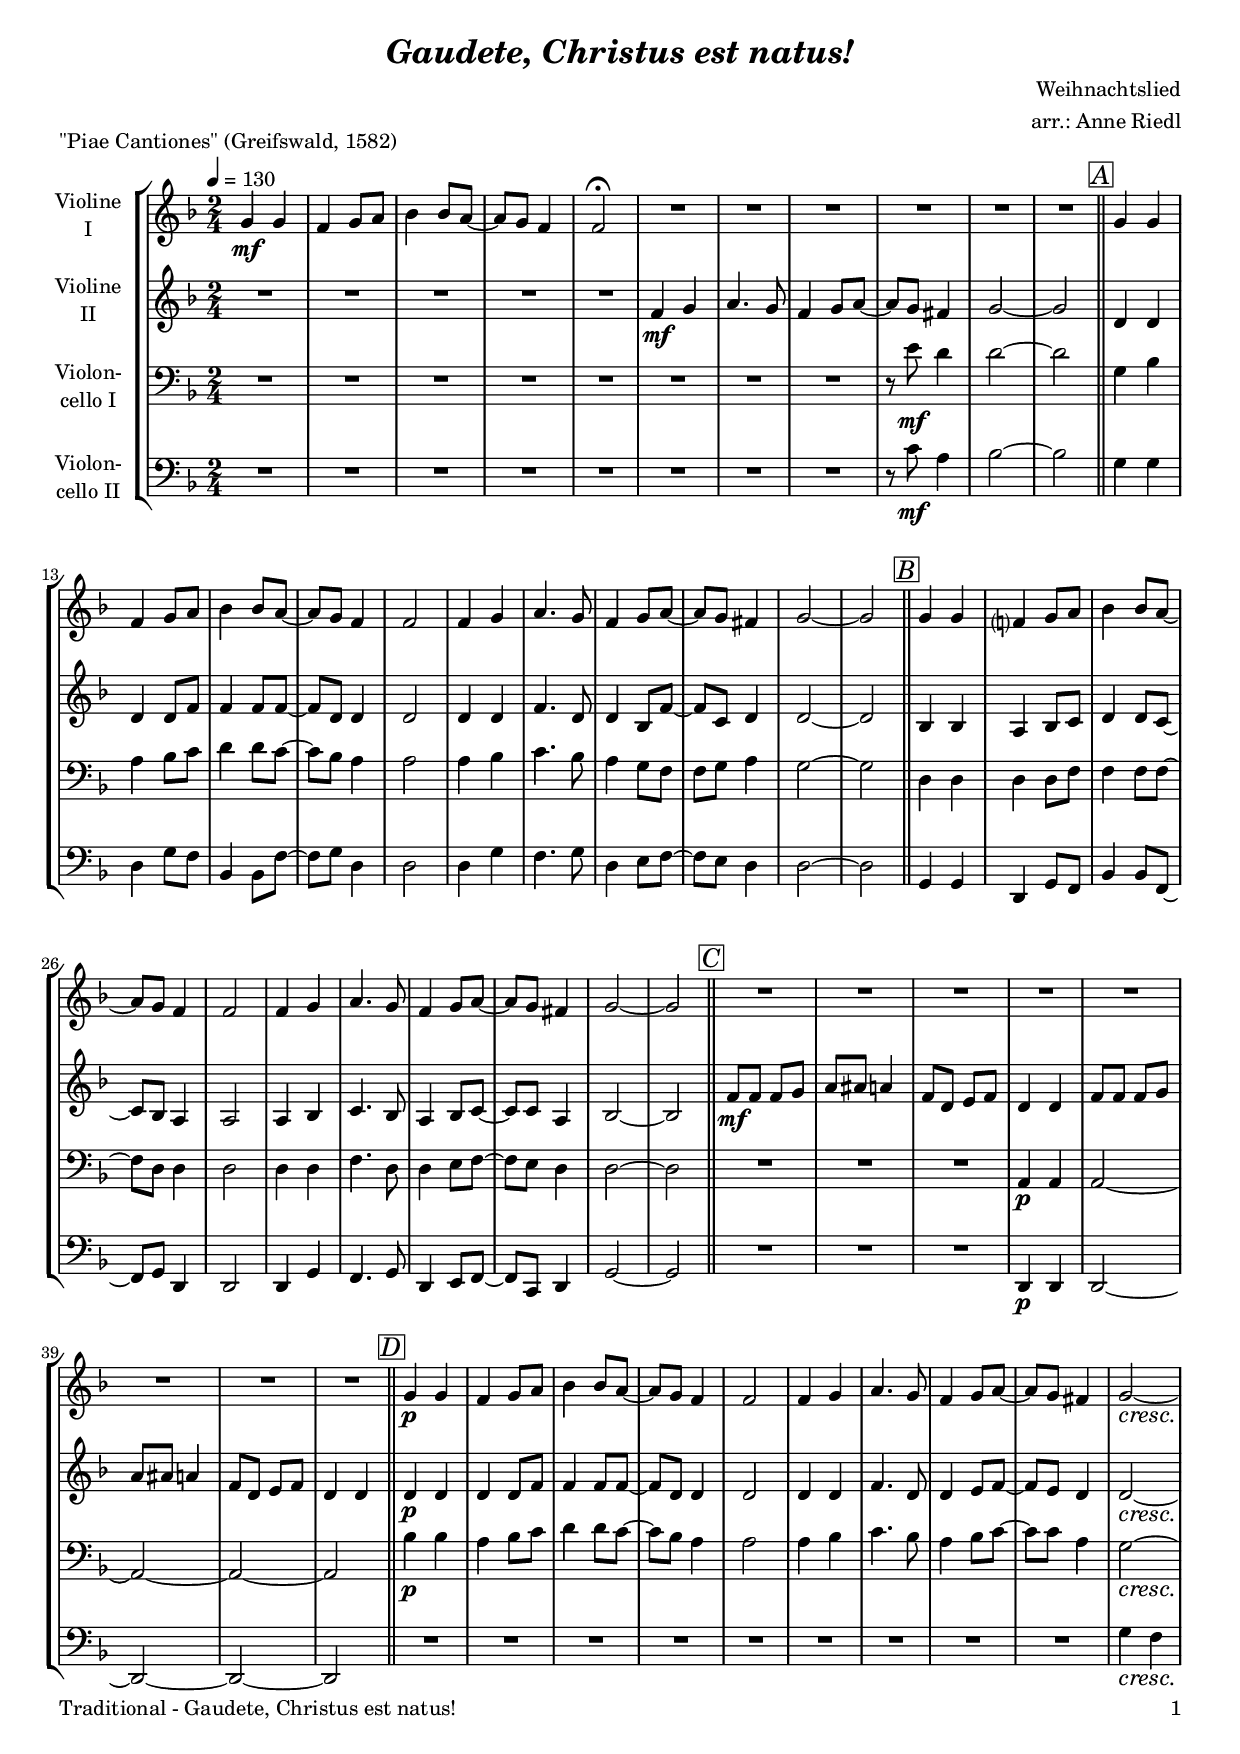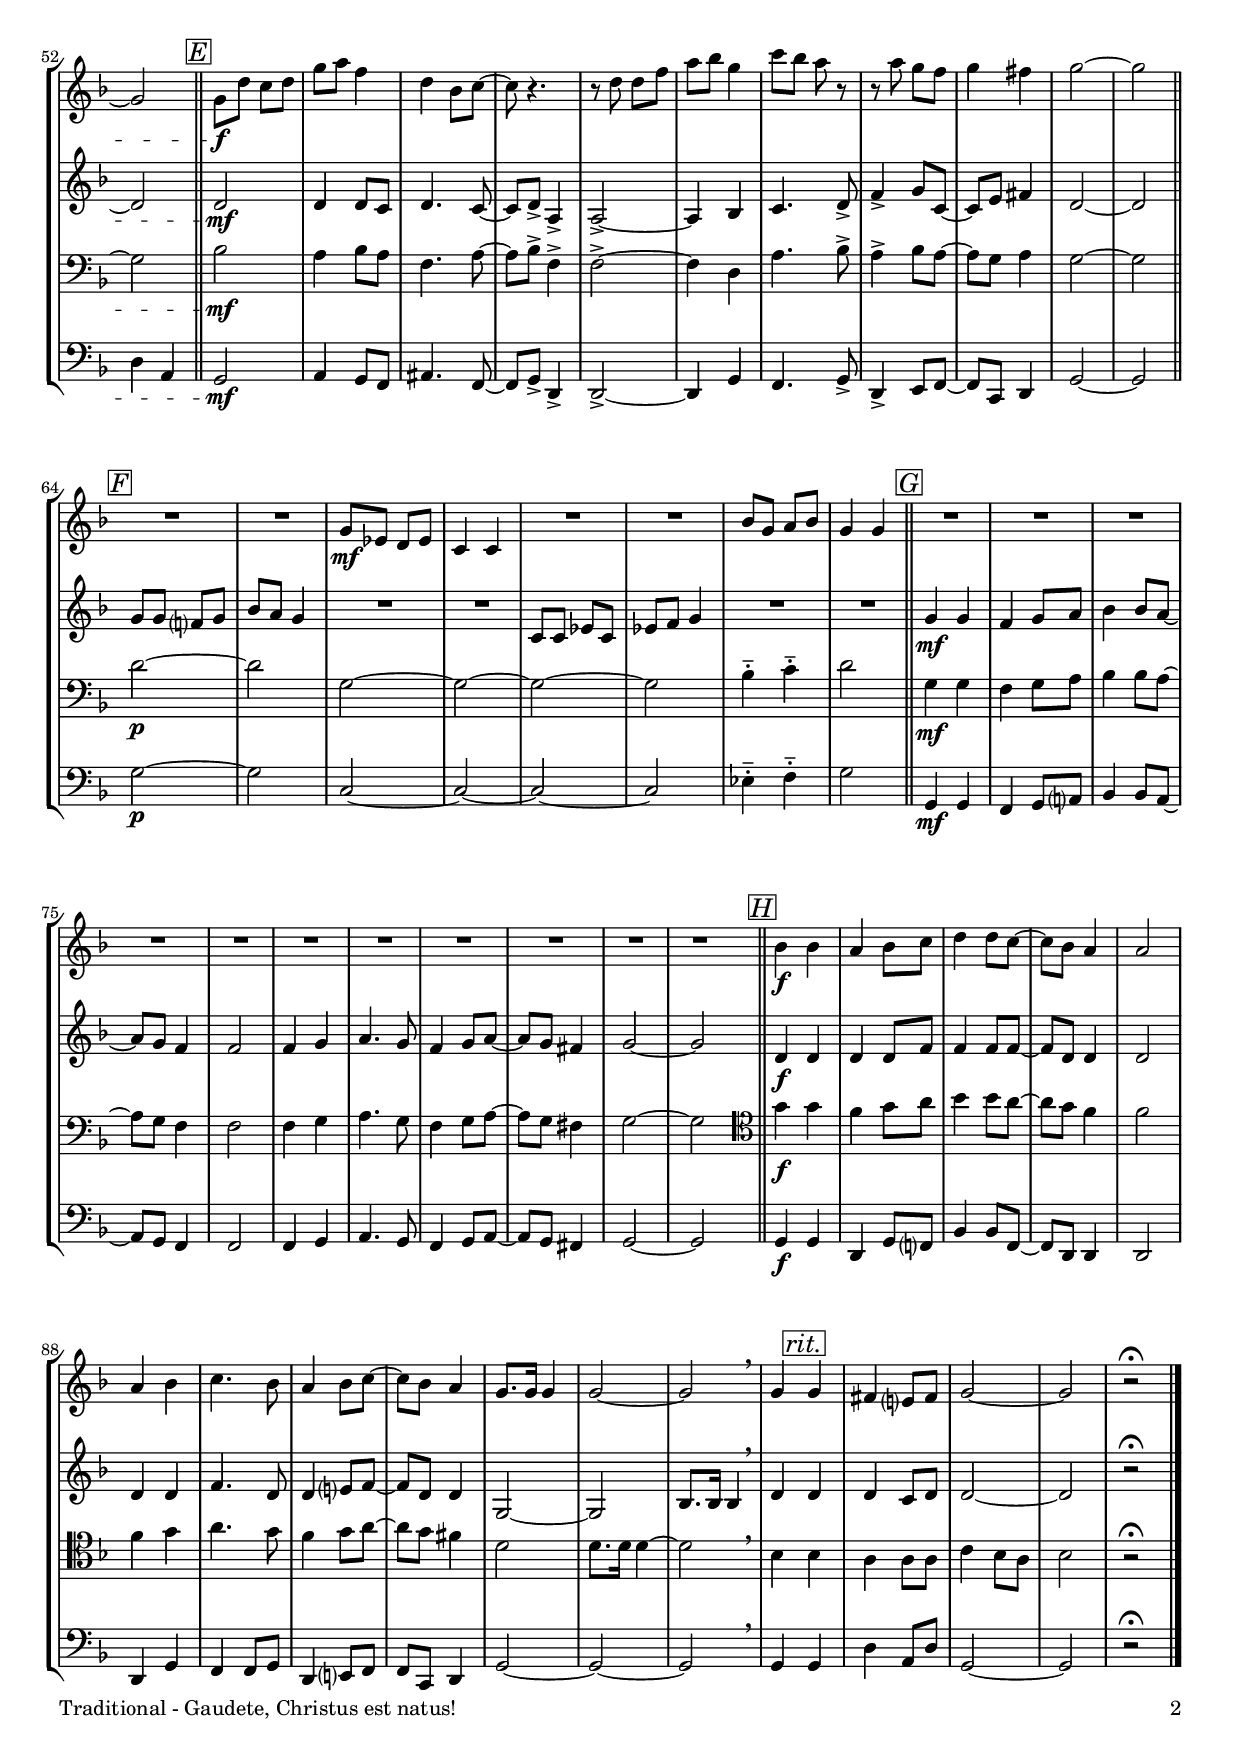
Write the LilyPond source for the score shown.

\version "2.22.0"
\include "deutsch.ly"

#(set-global-staff-size 18)

\header {
  title     = \markup \bold \italic "Gaudete, Christus est natus!"
  composer  = "Weihnachtslied"
  arranger  = "arr.: Anne Riedl"
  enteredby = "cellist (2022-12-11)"
  piece     = "\"Piae Cantiones\" (Greifswald, 1582)"
}

voiceconsts = {
  \key f \major
  \time 2/4
  \clef "treble"
%  \numericTimeSignature
  \compressEmptyMeasures
  % Set default beaming for all staves
  \set Timing.beamExceptions = #'()
  \set Timing.baseMoment     = #(ly:make-moment 1 4)
  \set Timing.beatStructure  = #'(1 1 1)
  \tempo 4=130
}

boxa = { \bar "||" \mark \markup \box \italic "A" }
boxb = { \bar "||" \mark \markup \box \italic "B" }
boxc = { \bar "||" \mark \markup \box \italic "C" }
boxd = { \bar "||" \mark \markup \box \italic "D" }
boxe = { \bar "||" \mark \markup \box \italic "E" }
boxf = { \bar "||" \mark \markup \box \italic "F" }
boxg = { \bar "||" \mark \markup \box \italic "G" }
boxh = { \bar "||" \mark \markup \box \italic "H" }

rit = \mark \markup \box \italic "rit."

mivl = "violin"
miba = "cello"
mipz = "pizzicato strings"

va = \relative c'' {
  \voiceconsts

  g4\mf g
  f g8 a
  b4 b8 a~
  a g f4
  f2\fermata
  R2*6 \boxa
  g4 g
  f g8 a
  b4 b8 a~
  a g f4
  f2
  f4 g
  a4. g8
  f4 g8 a~

  a g fis4
  g2~
  g \boxb
  g4 g
  f? g8 a
  b4 b8 a~
  a g f4
  f2
  f4 g
  a4. g8
  f4 g8 a~
  a g fis4
  g2~
  g \boxc
  R2*8 \boxd

  g4\p g
  f g8 a
  b4 b8 a~
  a g f4
  f2
  f4 g
  a4. g8
  f4 g8 a~
  a g fis4
  g2~\cresc
  g \boxe
  g8\f d' c d
  g a f4
  d b8 c~

  c r4.
  r8 d d f
  a b g4
  c8 b a r
  r a g f
  g4 fis
  g2~
  g \boxf
  R2*2
  g,8\mf es d es
  c4 c
  R2*2

  b'8 g a b
  g4 g \boxg
  R2*11 \boxh
  b4\f b
  a b8 c
  d4 d8 c~
  c b a4
  a2
  a4 b
  c4. b8
  a4 b8 c~
  c b a4
  g8. g16 g4
  g2~
  g \breathe

  g4 \rit g
  fis e?8 fis
  g2~
  g
  r\fermata \bar "|."
}

vb = \relative c' {
  \voiceconsts

  R2*5
  f4\mf g
  a4. g8
  f4 g8 a~
  a g fis4
  g2~
  g \boxa
  d4 d
  d d8 f
  f4 f8 f~
  f d d4
  d2
  d4 d
  f4. d8

  d4 b8 f'~
  f c d4
  d2~
  d \boxb
  b4 b
  a b8 c
  d4 d8 c~
  c b a4
  a2
  a4 b
  c4. b8
  a4 b8 c~
  c c a4

  b2~
  b \boxc
  f'8\mf f f g
  a ais a4
  f8 d e f
  d4 d
  f8 f f g
  a ais a4
  f8 d e f
  d4 d \boxd
  d\p d
  d d8 f
  f4 f8 f~

  f d d4
  d2
  d4 d
  f4. d8
  d4 e8 f~
  f e d4
  d2~\cresc
  d \boxe
  d\mf
  d4 d8 c
  d4. c8~
  c d-> a4->
  a2~->
  a4 b
  c4. d8->

  f4-> g8 c,~
  c e fis4
  d2~
  d \boxf
  g8 g f? g
  b a g4
  R2*2
  c,8 c es c
  es f g4
  R2*2 \boxg
  g4\mf g
  f g8 a
  b4 b8 a~

  a g f4
  f2
  f4 g
  a4. g8
  f4 g8 a~
  a g fis4
  g2~
  g \boxh
  d4\f d
  d d8 f
  f4 f8 f~
  f d d4
  d2
  d4 d
  f4. d8

  d4 e?8 f~
  f d d4
  g,2~
  g
  b8. b16 b4 \breathe
  d \rit d
  d c8 d
  d2~
  d
  r\fermata \bar "|."
}

vc = \relative c' {
  \voiceconsts
  \clef "bass"

  R2*8
  r8 e\mf d4
  d2~
  d \boxa
  g,4 b
  a b8 c
  d4 d8 c~
  c b a4
  a2
  a4 b
  c4. b8
  a4 g8 f
  f g a4
  g2~
  g \boxb

  d4 d
  d d8 f
  f4 f8 f~
  f d d4
  d2
  d4 d
  f4. d8
  d4 e8 f~
  f e d4
  d2~
  d \boxc
  R2*3
  a4\p a
  a2~
  a~
  a~

  a \boxd
  b'4\p
  b a b8 c
  d4 d8 c~
  c b a4
  a2
  a4 b
  c4. b8
  a4 b8 c~
  c c a4
  g2~\cresc
  g \boxe
  b\mf
  a4 b8 a
  f4. a8~
  a b-> f4->

  f2~->
  f4 d
  a'4. b8->
  a4-> b8 a~
  a g a4
  g2~
  g \boxf
  d'~\p
  d
  g,~
  g~
  g~
  g
  b4---. c---.
  d2 \boxg
  g,4\mf g
  f g8 a

  b4 b8 a~
  a g f4
  f2
  f4 g
  a4. g8
  f4 g8 a~
  a g fis4
  g2~
  g \boxh \clef "tenor"
  g'4\f g
  f g8 a
  b4 b8 a~
  a g f4
  f2 f4 g

  a4. g8
  f4 g8 a~
  a g fis4
  d2
  d8. d16 d4~
  d2 \breathe
  b4 \rit b
  a a8 a
  c4 b8 a
  b2
  r\fermata \bar "|."
}

vd = \relative c' {
  \voiceconsts
  \clef "bass"

  R2*8
  r8 c\mf a4
  b2~
  b \boxa
  g4 g
  d g8 f
  b,4 b8 f'~
  f g d4
  d2
  d4 g
  f4. g8
  d4 e8 f~
  f e d4
  d2~
  d \boxb

  g,4 g
  d g8 f
  b4 b8 f~
  f g d4
  d2
  d4 g
  f4. g8
  d4 e8 f~
  f c d4
  g2~
  g \boxc
  R2*3
  d4\p d
  d2~
  d~

  d~
  d \boxd
  R2*9
  g'4\cresc f
  d a \boxe
  g2\mf
  a4 g8 f
  ais4. f8~
  f g-> d4->
  d2~->
  d4 g
  f4. g8->
  d4-> e8 f~
  f c d4
  g2~

  g \boxf
  g'~\p
  g
  c,~
  c~
  c~
  c
  es4---. f---.
  g2 \boxg
  g,4\mf g
  f g8 a?
  b4 b8 a~
  a g f4
  f2
  f4 g
  a4. g8
  f4 g8 a~

  a g fis4
  g2~
  g \boxh
  g4\f g
  d g8 f?
  b4 b8 f~
  f d d4
  d2
  d4 g
  f f8 g
  d4 e?8 f
  f c d4
  g2~
  g~
  g \breathe
  g4 \rit g
  d' a8 d
  g,2~
  g
  r\fermata \bar "|."
}


music = \new StaffGroup <<
      \new Staff {
	\set Staff.midiInstrument = \mivl
	\set Staff.instrumentName = \markup \center-column { "Violine" "I" }
	\transpose f f { \va }
      }

      \new Staff {
	\set Staff.midiInstrument = \mivl
	\set Staff.instrumentName = \markup \center-column { "Violine" "II" }
	\transpose f f { \vb }
      }

      \new Staff {
	\set Staff.midiInstrument = \miba
	\set Staff.instrumentName = \markup \center-column { "Violon-" "cello I" }
	\transpose f f { \vc }
      }

      \new Staff {
	\set Staff.midiInstrument = \miba
	\set Staff.instrumentName = \markup \center-column { "Violon-" "cello II" }
	\transpose f f { \vd }
      }
>>

\book {
   \paper {
    print-page-number = ##t
    print-first-page-number = ##t
    ragged-last-bottom = ##f
    oddHeaderMarkup = \markup \null
    evenHeaderMarkup = \markup \null
    oddFooterMarkup = \markup {
      \fill-line {
        \on-the-fly #print-page-number-check-first
        "Traditional - Gaudete, Christus est natus!" \fromproperty #'page:page-number-string
      }
    }
    evenFooterMarkup = \oddFooterMarkup
  } \score {
    \music
    \layout {}
  }

  \score {
    \unfoldRepeats \music

    \midi {
      \context {
        \Score
      }
    }
  }
}